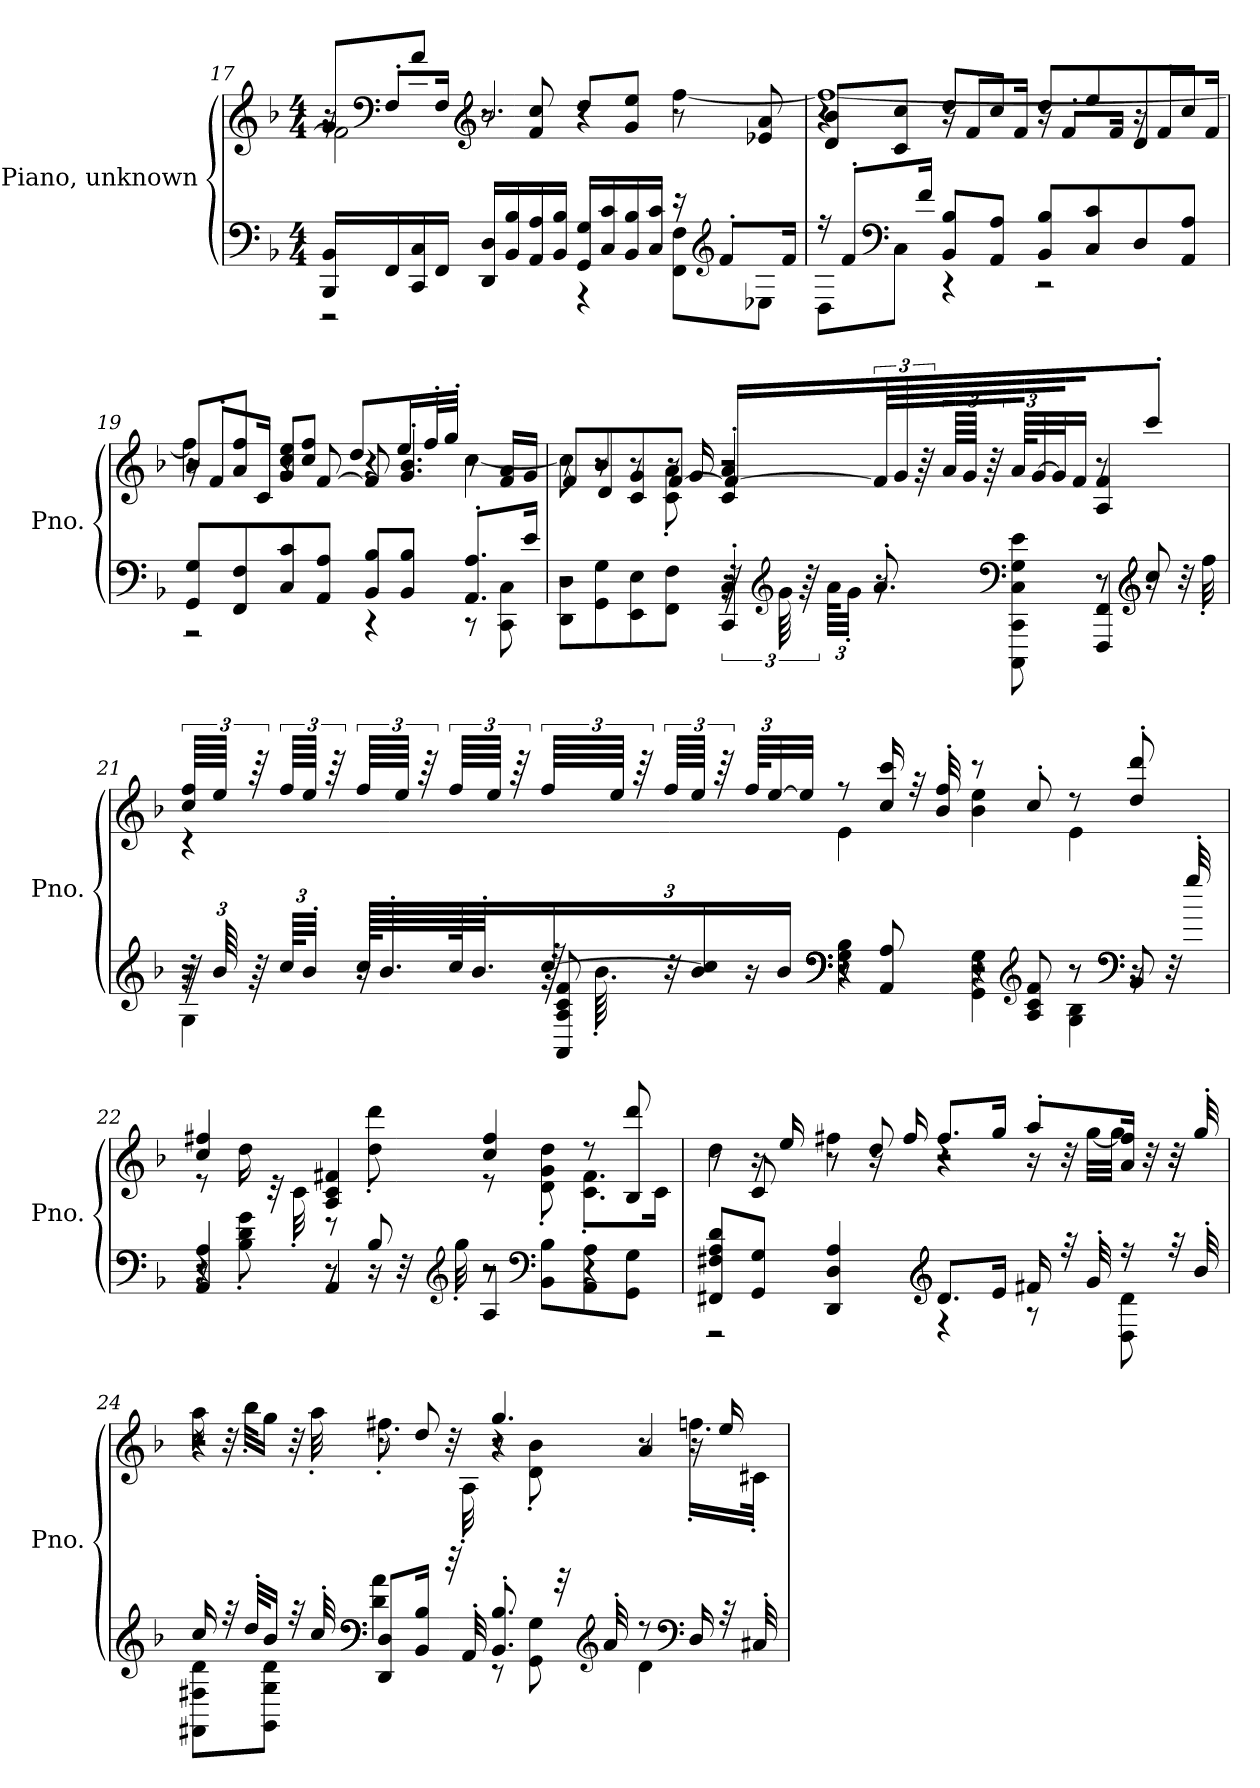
**kern	**kern
*part1	*part1
*staff2	*staff1
*I"Piano, unknown	*
*I'Pno.	*
!!LO:LB:g=z
*clefF4	*clefG2
*k[b-]	*k[b-]
*M4/4	*M4/4
=17	=17
*^	*^
*	*	*	*^
16BBB-/ 16BB-/LL	2r	8g/L	2f\]	16r
*	*	*clefF4	*	*
16FF/	.	.	.	8F'/L
16CC/ 16C/	.	8a/J	.	.
16FF/JJ	.	.	.	16F/Jk
*	*	*clefG2	*	*
16DD/ 16D/LL	.	2.b-/	.	8r
16BB-/ 16B-/	.	.	.	.
16AA/ 16A/	.	.	.	8f/ 8cc/
16BB-/ 16B-/JJ	.	.	.	.
16GG/ 16G/LL	4r	.	4r	8dd/L
16C/ 16c/	.	.	.	.
16BB-/ 16B-/	.	.	.	8g/ 8ee/J
16C/ 16c/JJ	.	.	.	.
16r	8FF\ 8F\L	.	[4ff\	8r
*clefG2	*	*	*	*
8f'/L	.	.	.	.
.	8E-X\J	.	.	8e-X/ 8a/
16f/Jk	.	.	.	.
=18	=18	=18	=18	=18
16r	8D\L	4r	1ff_	8d/ 8b-/L
8f'/L	.	.	.	.
*clefF4	*	*	*	*
.	8C\J	.	.	8c/ 8cc/J
16f/Jk	.	.	.	.
8BB-/ 8B-/L	4r	8dd/L	.	16r
.	.	.	.	8f'/L
8AA/ 8A/J	.	8cc/J	.	.
.	.	.	.	16f/Jk
8BB-/ 8B-/L	2r	8dd/L	.	16r
.	.	.	.	8f'/L
8C/ 8c/	.	8ee/	.	.
.	.	.	.	16f/Jk
8D/	.	8d/	.	16r
.	.	.	.	8f'/L
8AA/ 8A/J	.	8cc/J	.	.
.	.	.	.	16f/Jk
!!LO:PB:g=z	!!	!!
=19	=19	=19	=19	=19
8GG/ 8G/L	2r	8b-/L	4ff\]	16r
.	.	.	.	8f'/L
8FF/ 8F/	.	8a/ 8ff/J	.	.
.	.	.	.	16c/Jk
8C/ 8c/	.	8r	4r	8g/ 8cc/ 8ee/L
8AA/ 8A/J	.	[8f/	.	8cc/ 8ff/J
8BB-/ 8B-/L	4r	8f/]	4r	8dd/L
8BB-/ 8B-/J	.	4.g/' 4.b-/'	.	16ee/L
.	.	.	.	32ff'/L
.	.	.	.	32gg'/JJJ
8.AA/' 8.A/'L	8r	.	[4cc\	8r
.	8CC\ 8C\	.	.	16f/ 16a/LL
16e/Jk	.	.	.	16g/JJ
!!LO:LB:g=z	!!	!!
=20	=20	=20	=20	=20
*	*^	*	*	*
2r	8DD\ 8D\L	2r	8r	8cc\]	8f/L
.	8GG\ 8G\	.	4b-/	8r	8d/
.	8EE\ 8E\	.	.	8r	8c/ 8g/
.	8FF\ 8F\J	.	16r	8c\' 8a\'	[8f/J
.	.	.	16g/	.	.
16r	96r	4CC/' 4C/'	4c/' 4a/'	2r	16f/LL_
*clefG2	*	*	*	*	*
.	96g\	.	.	.	.
.	96r	.	.	.	.
.	96a\KLLL	.	.	.	.
.	48g'\JJJ	.	.	.	.
8.a'/	16r	.	.	.	96f/LL]
.	.	.	.	.	96g/JJJJ
.	.	.	.	.	96r
.	.	.	.	.	96a/LLLL
.	.	.	.	.	96g/JJJJ
.	.	.	.	.	96r
*clefF4	*	*	*	*	*
*	*	*	*	*	*Xbrackettup
.	8CCC\ 8CC\ 8C\ 8G\ 8e\	.	.	.	96a/KLLL
.	.	.	.	.	[48g/
.	.	.	.	.	32g/J]
.	.	.	.	.	16f/JJ
8r	8r	4FFF/ 4FF/	4A/ 4f/	.	8r
*clefG2	*	*	*	*	*
8cc/	16r	.	.	.	8ccc'/
.	32r	.	.	.	.
.	32ff'\	.	.	.	.
*	*	*	*v	*v	*v
!!LO:LB:g=z
=21	=21	=21	=21
*	*	*^	*
*	*	*	*	*brackettup
*	*	*	*	*^
16r	8r	96r	4G\	96cc/ 96ff/LLLL	4r
.	.	96b-/	.	96ee/JJJJ	.
.	.	96r	.	96r	.
.	.	96cc/KLLL	.	96ff/LLLL	.
.	.	48b-'/JJJ	.	96ee/JJJJ	.
.	.	.	.	96r	.
128cc/KLLLL	.	16r	.	96ff/LLLL	.
64.b-'/	.	.	.	.	.
.	.	.	.	96ee/JJJJ	.
.	.	.	.	96r	.
128cc/K	.	.	.	96ff/LLLL	.
64.b-'/JJ	.	.	.	.	.
.	.	.	.	96ee/JJJJ	.
.	.	.	.	96r	.
*Xbrackettup	*	*	*	*	*
[24cc/	128r	8AA/ 8A/ 8c/ 8f/	.	96ff/LLLL	.
.	64.b-'\	.	.	.	.
.	.	.	.	96ee/JJJJ	.
.	.	.	.	96r	.
.	32r	.	.	96ff/LLLL	.
24b-/ 24cc/]	.	.	.	96ee/JJJJ	.
.	.	.	.	96r	.
*	*	*	*	*Xbrackettup	*
.	16r	.	.	96ff/KLLL	.
.	.	.	.	[48ee/	.
24b-/JJ	.	.	.	.	.
.	.	.	.	32ee/JJJ]	.
*clefF4	*	*	*	*	*
4r	4r	8r	4G\ 4B-\	8r	4e\
.	.	8AA/ 8A/	.	16cc/ 16ccc/	.
.	.	.	.	32r	.
.	.	.	.	32b-/' 32ff/'	.
4r	2r	8r	4GG\ 4G\	8r	4b-\ 4ee\
*clefG2	*	*	*	*	*
.	.	8A/ 8c/ 8f/	.	8cc'/	.
8r	.	8r	4G\ 4B-\	8r	4e\
*clefF4	*	*	*	*	*
16r	.	8BB-/	.	8dd/' 8ddd/'	.
32r	.	.	.	.	.
32gg'/	.	.	.	.	.
*	*	*v	*v	*	*
!!LO:LB:g=z	!!
=22	=22	=22	=22	=22
4r	8r	4AA/ 4A/	4cc/ 4ff#X/	8r
.	8B-\' 8d\' 8g\'	.	.	16dd\
.	.	.	.	32r
.	.	.	.	32c'\
8r	8r	4AA/	4A/ 4c/ 4f#X/	8r
8B-/	16r	.	.	8dd\' 8ddd\'
.	32r	.	.	.
*clefG2	*	*	*	*
.	32gg'\	.	.	.
4A/	8r	2r	4cc/ 4ff#/	8r
*clefF4	*	*	*	*
.	8BB-\ 8B-\L	.	.	8d\' 8g\' 8dd\'
4r	8AA\ 8A\	.	8r	8.c\' 8.f#\'L
.	8GG\ 8G\J	.	8B-/ 8ddd/	.
.	.	.	.	16c\Jk
*	*v	*v	*	*
=23	=23	=23	=23
*	*	*	*^
8FF#X/ 8F#X/ 8A/ 8d/L	2r	8r	4dd\	8r
8GG/ 8G/J	.	16r	.	8c/
.	.	16ee/	.	.
4DD/ 4D/ 4A/	.	8r	4ff#X\	8r
.	.	16r	.	8dd/
.	.	16ff#/	.	.
*clefG2	*	*	*	*
8.d/L	4r	8.ff#/L	4r	2r
16e/Jk	.	16gg/Jk	.	.
16f#X/	8r	8aa'/L	16r	.
32r	.	.	32r	.
32g'/	.	.	[32gg\LLL	.
16r	8D\ 8d\	16a/ 16ff#/Jk	32gg\JJJ]	.
.	.	.	32r	.
32r	.	32r	16r	.
32b-'/	.	32gg'/	.	.
!!LO:LB:g=z	!!	!!
=24	=24	=24	=24	=24
16cc/	8FF#X\ 8F#X\ 8d\L	4r	16aa\	2r
32r	.	.	32r	.
32dd'/KLL	.	.	32bb-'\KLL	.
16b-/JJ	8GG\ 8G\ 8d\J	.	16gg\JJ	.
32r	.	.	32r	.
32cc'/	.	.	32aa'\	.
*clefF4	*	*	*	*
8DD/ 8D/L	4d\ 4a\	8r	8.ff#X'\	.
16BB-/ 16B-/Jk	.	8dd/	.	.
32r	.	.	32r	.
32AA'/	.	.	32A'\	.
8.BB-/' 8.B-/'	8r	4.gg/	8r	4r
.	8GG\ 8G\	.	8d\' 8b-\'	.
32r	.	.	.	.
*clefG2	*	*	*	*
32a'/	.	.	.	.
8r	4d\	.	8r	4a/
*clefF4	*	*	*	*
16D/	.	16r	16.ffn'\LL	.
32r	.	16ee/	.	.
32C#X'/	.	.	32c#X'\JJk	.
*v	*v	*	*	*
*	*v	*v	*v
=	=
*-	*-
